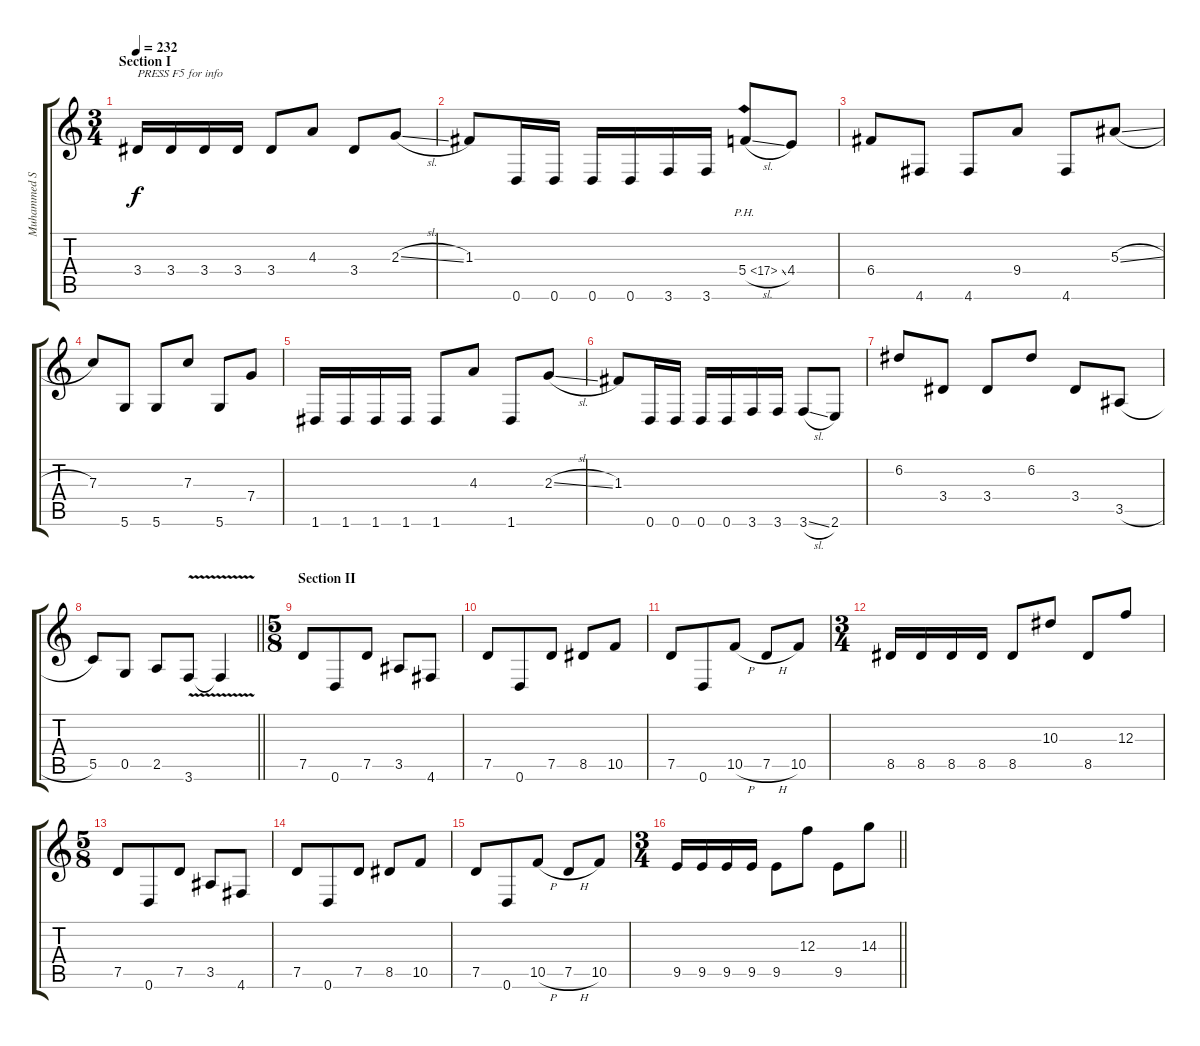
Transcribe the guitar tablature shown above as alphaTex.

\track ("Muhammed Suicmez" "Muhammed S") {instrument distortionguitar}
\staff {score tabs}
\tuning (D4 A3 F3 C3 G2 D2) {hide}
\ts (3 4)
\section ("" "Section I")
\tempo 232
\clef g2
\ks c
3.4.16{txt "PRESS F5 for info" dy f instrument distortionguitar} 3.4.16 3.4.16 3.4.16 3.4.8 4.3.8 3.4.8 2.3{sl}.8 |
1.3.8 0.6.16 0.6.16 0.6.16 0.6.16 3.6.16 3.6.16 5.4{ph 12 sl}.8 4.4.8 |
6.4.8 4.6.8 4.6.8 9.4.8 4.6.8 5.3{sl}.8 |
7.3.8 5.6.8 5.6.8 7.3.8 5.6.8 7.4.8 |
1.6.16 1.6.16 1.6.16 1.6.16 1.6.8 4.3.8 1.6.8 2.3{sl}.8 |
1.3.8 0.6.16 0.6.16 0.6.16 0.6.16 3.6.16 3.6.16 3.6{sl}.8 2.6.8 |
6.2.8 3.4.8 3.4.8 6.2.8 3.4.8 3.5{h}.8 |
\barLineRight lightlight
5.5.8 0.5.8 2.5.8 3.6{v}.8 3.6{t}.4 |
\ts (5 8)
\section ("" "Section II")
7.5.8 0.6.8 7.5.8 3.5.8 4.6.8 |
7.5.8 0.6.8 7.5.8 8.5.8 10.5.8 |
7.5.8 0.6.8 10.5{h}.8 7.5{h}.8 10.5.8 |
\ts (3 4)
8.5.16 8.5.16 8.5.16 8.5.16 8.5.8 10.3.8 8.5.8 12.3.8 |
\ts (5 8)
7.5.8 0.6.8 7.5.8 3.5.8 4.6.8 |
7.5.8 0.6.8 7.5.8 8.5.8 10.5.8 |
7.5.8 0.6.8 10.5{h}.8 7.5{h}.8 10.5.8 |
\ts (3 4)
\barLineRight lightlight
9.5.16 9.5.16 9.5.16 9.5.16 9.5.8 12.3.8 9.5.8 14.3.8
